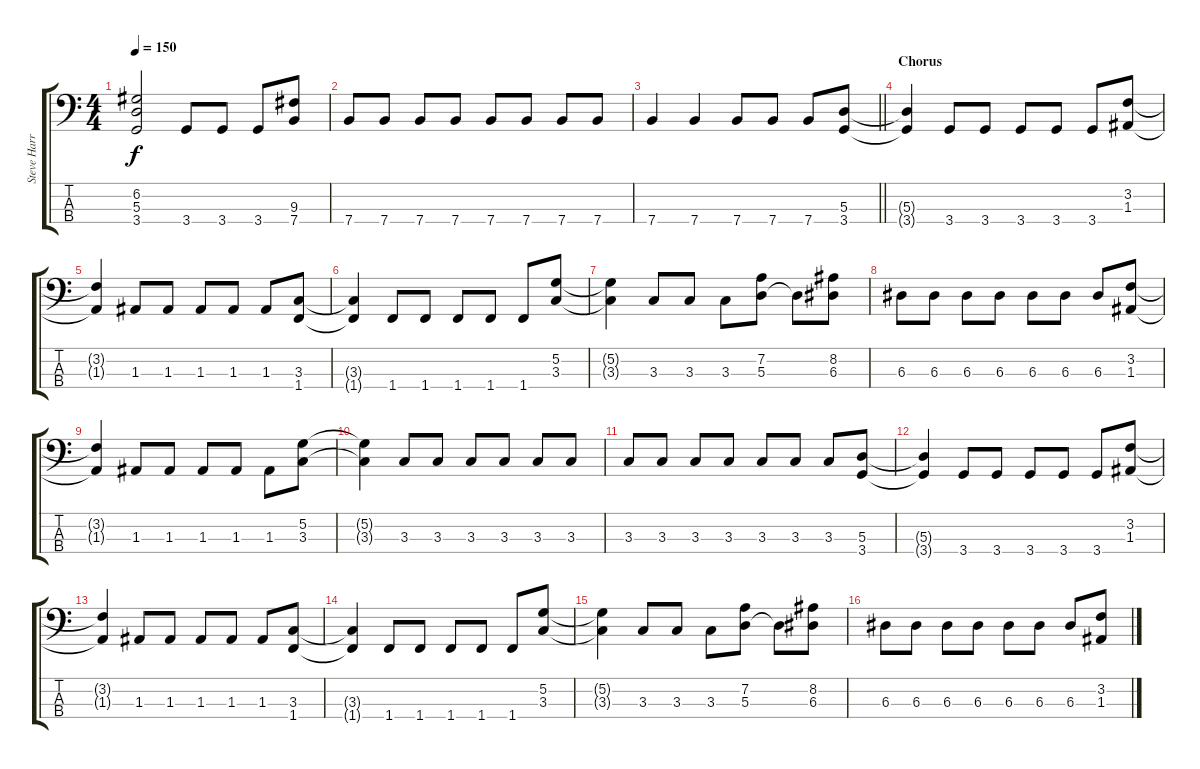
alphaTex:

\track ("Steve Harris" "Steve Harr") {instrument electricbassfinger}
\staff {score tabs}
\tuning (G2 D2 A1 E1) {hide}
\ts (4 4)
\tempo 150
\clef f4
\ks c
(6.2{t} 5.3{t} 3.4{t}).2{dy f} 3.4.8 3.4.8 3.4.8 (9.3 7.4).8 |
7.4.8 7.4.8 7.4.8 7.4.8 7.4.8 7.4.8 7.4.8 7.4.8 |
\barLineRight lightlight
7.4.4 7.4.4 7.4.8 7.4.8 7.4.8 (5.3 3.4).8 |
\section ("" "Chorus")
(5.3{t} 3.4{t}).4 3.4.8 3.4.8 3.4.8 3.4.8 3.4.8 (3.2 1.3).8 |
(3.2{t} 1.3{t}).4 1.3.8 1.3.8 1.3.8 1.3.8 1.3.8 (3.3 1.4).8 |
(3.3{t} 1.4{t}).4 1.4.8 1.4.8 1.4.8 1.4.8 1.4.8 (5.2 3.3).8 |
(5.2{t} 3.3{t}).4 3.3.8 3.3.8 3.3.8 (7.2 5.3).8 5.3{t}.8 (8.2 6.3).8 |
6.3.8 6.3.8 6.3.8 6.3.8 6.3.8 6.3.8 6.3.8 (3.2 1.3).8 |
(3.2{t} 1.3{t}).4 1.3.8 1.3.8 1.3.8 1.3.8 1.3.8 (5.2 3.3).8 |
(5.2{t} 3.3{t}).4 3.3.8 3.3.8 3.3.8 3.3.8 3.3.8 3.3.8 |
3.3.8 3.3.8 3.3.8 3.3.8 3.3.8 3.3.8 3.3.8 (5.3 3.4).8 |
(5.3{t} 3.4{t}).4 3.4.8 3.4.8 3.4.8 3.4.8 3.4.8 (3.2 1.3).8 |
(3.2{t} 1.3{t}).4 1.3.8 1.3.8 1.3.8 1.3.8 1.3.8 (3.3 1.4).8 |
(3.3{t} 1.4{t}).4 1.4.8 1.4.8 1.4.8 1.4.8 1.4.8 (5.2 3.3).8 |
(5.2{t} 3.3{t}).4 3.3.8 3.3.8 3.3.8 (7.2 5.3).8 5.3{t}.8 (8.2 6.3).8 |
6.3.8 6.3.8 6.3.8 6.3.8 6.3.8 6.3.8 6.3.8 (3.2 1.3).8
